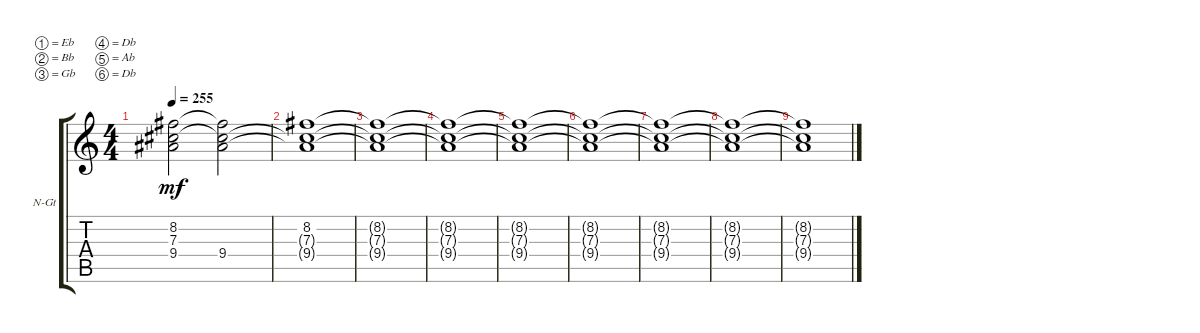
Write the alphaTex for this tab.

\bracketExtendMode groupsimilarinstruments
\firstSystemTrackNameOrientation horizontal
\otherSystemsTrackNameOrientation horizontal
\track ("Guitar Two" "N-Gt") {instrument acousticguitarnylon}
\staff {score tabs}
\tuning (Eb4 Bb3 Gb3 Db3 Ab2 Db2)
\ts (4 4)
\tempo 255
\clef g2
\ks c
(7.3 9.4{t} 8.2{t}).2{dy mf} (9.4 7.3{t} 8.2{t}).2 |
(8.2 7.3{t} 9.4{t}).1 |
(8.2{t} 7.3{t} 9.4{t}).1 |
(8.2{t} 7.3{t} 9.4{t}).1 |
(8.2{t} 7.3{t} 9.4{t}).1 |
(8.2{t} 7.3{t} 9.4{t}).1 |
(8.2{t} 7.3{t} 9.4{t}).1 |
(8.2{t} 7.3{t} 9.4{t}).1 |
(8.2{t} 7.3{t} 9.4{t}).1
